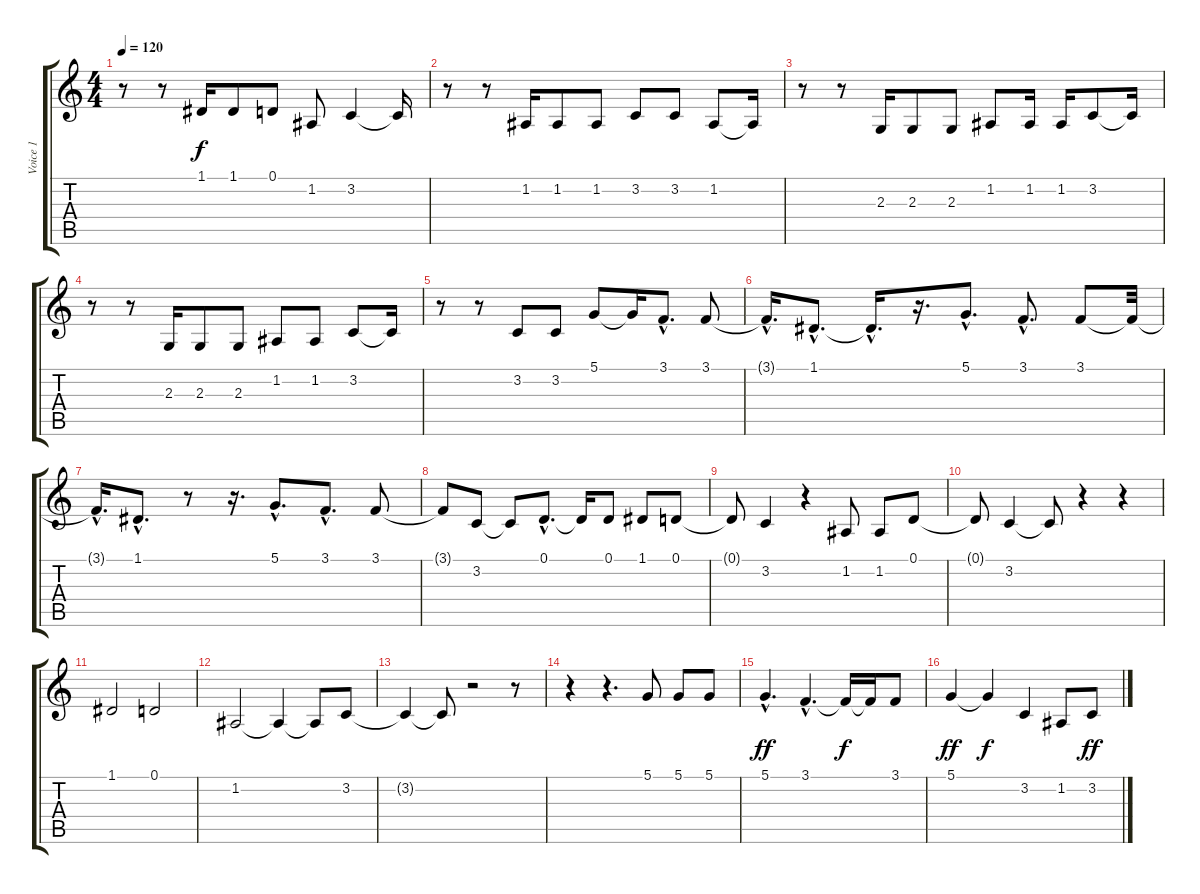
\track ("Voice 1" "Voice 1") {instrument violin}
\staff {score tabs}
\tuning (D4 A3 F3 C3 G2 C2) {hide}
\ts (4 4)
\tempo 120
\clef g2
\ks c
r.8{dy f} r.8 1.1.16 1.1.8 0.1.8 1.2.8 3.2.4 3.2{t}.16 |
r.8 r.8 1.2.16 1.2.8 1.2.8 3.2.8 3.2.8 1.2.8 1.2{t}.16 |
r.8 r.8 2.3.16 2.3.8 2.3.8 1.2.8 1.2.16 1.2.16 3.2.8 3.2{t}.16 |
r.8 r.8 2.3.16 2.3.8 2.3.8 1.2.8 1.2.8 3.2.8 3.2{t}.16 |
r.8 r.8 3.2.8 3.2.8 5.1.8 5.1{t}.16 3.1{hac}.8{d} 3.1.8 |
3.1{hac t}.16{d} 1.1{hac}.8{d} 1.1{hac t}.16{d} r.16{d} 5.1{hac}.8{d} 3.1{hac}.8{d} 3.1.8 3.1{t}.32 |
3.1{hac t}.16{d} 1.1{hac}.8{d} r.8 r.16{d} 5.1{hac}.8{d} 3.1{hac}.8{d} 3.1.8 |
3.1{t}.8 3.2.8 3.2{t}.8 0.1{hac}.8{d} 0.1{t}.16 0.1.8 1.1.8 0.1.8 |
0.1{t}.8 3.2.4 r.4 1.2.8 1.2.8 0.1.8 |
0.1{t}.8 3.2.4 3.2{t}.8 r.4 r.4 |
1.1.2 0.1.2 |
1.2.2 1.2{t}.4 1.2{t}.8 3.2.8 |
3.2{t}.4 3.2{t}.8 r.2 r.8 |
r.4 r.4{d} 5.1.8 5.1.8 5.1.8 |
5.1{hac}.4{d dy ff} 3.1{hac}.4{d} 3.1{t}.16{dy f} 3.1{t}.16 3.1.8 |
5.1.4{dy ff} 5.1{t}.4{dy f} 3.2.4 1.2.8 3.2.8{dy ff}
